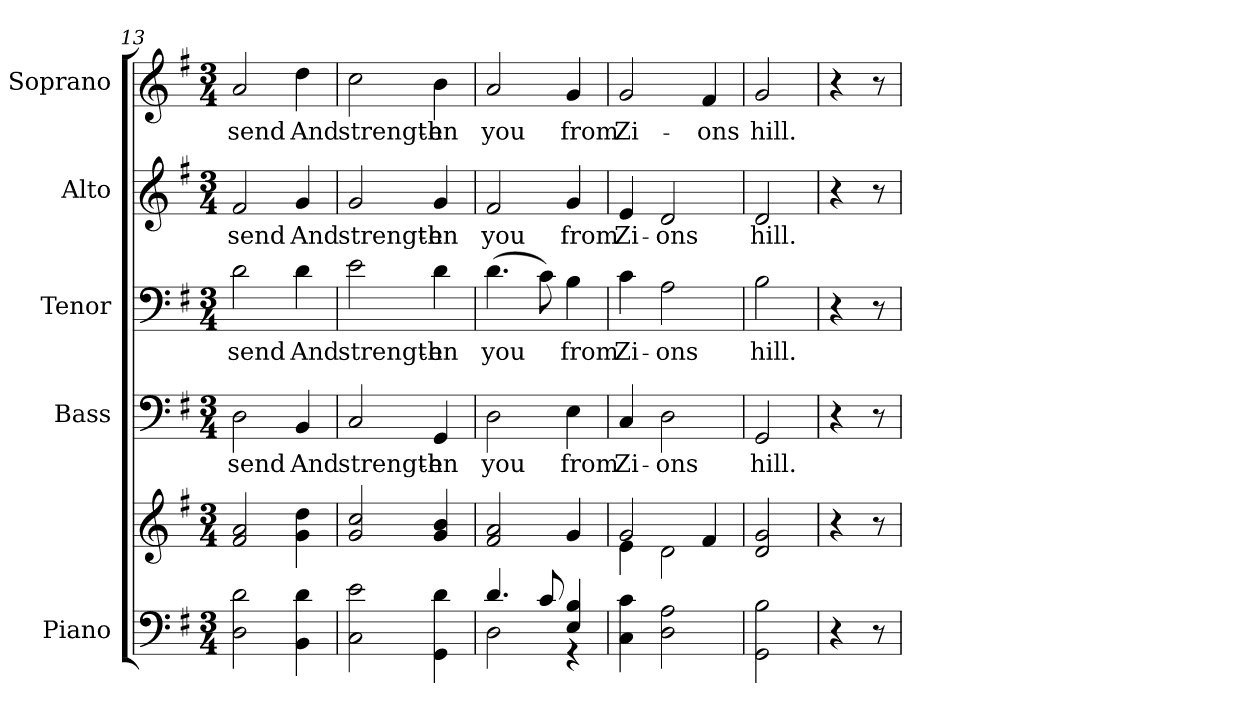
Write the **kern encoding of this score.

**kern	**kern	**kern	**text	**kern	**text	**kern	**text	**kern	**text
*part5	*part5	*part4	*part4	*part3	*part3	*part2	*part2	*part1	*part1
*staff6	*staff5	*staff4	*staff4	*staff3	*staff3	*staff2	*staff2	*staff1	*staff1
*I"Piano	*	*I"Bass	*	*I"Tenor	*	*I"Alto	*	*I"Soprano	*
*I'Pno.	*	*I'B.	*	*I'T.	*	*I'A.	*	*I'S.	*
*clefF4	*clefG2	*clefF4	*	*clefF4	*	*clefG2	*	*clefG2	*
*k[f#]	*k[f#]	*k[f#]	*	*k[f#]	*	*k[f#]	*	*k[f#]	*
*G:	*G:	*G:	*	*G:	*	*G:	*	*G:	*
*M3/4	*M3/4	*M3/4	*	*M3/4	*	*M3/4	*	*M3/4	*
=13	=13	=13	=13	=13	=13	=13	=13	=13	=13
!	!	!	!LO:LY:b:color=#000000	!	!	!	!	!	!
!	!	!	!	!	!LO:LY:b:color=#000000	!	!	!	!
!	!	!	!	!	!	!	!LO:LY:b:color=#000000	!	!
!	!	!	!	!	!	!	!	!	!LO:LY:b:color=#000000
2Di\ 2di	2f#i/ 2ai	2Di\	send	2di\	send	2f#i/	send	2ai/	send
!	!	!	!LO:LY:b:color=#000000	!	!	!	!	!	!
!	!	!	!	!	!LO:LY:b:color=#000000	!	!	!	!
!	!	!	!	!	!	!	!LO:LY:b:color=#000000	!	!
!	!	!	!	!	!	!	!	!	!LO:LY:b:color=#000000
4BBi\ 4di	4gi\ 4ddi	4BBi/	And	4di\	And	4gi/	And	4ddi\	And
!!LO:PB:g=z
=14	=14	=14	=14	=14	=14	=14	=14	=14	=14
!	!	!	!LO:LY:b:color=#000000	!	!	!	!	!	!
!	!	!	!	!	!LO:LY:b:color=#000000	!	!	!	!
!	!	!	!	!	!	!	!LO:LY:b:color=#000000	!	!
!	!	!	!	!	!	!	!	!	!LO:LY:b:color=#000000
2Ci\ 2ei	2gi/ 2cci	2Ci/	strength-	2ei\	strength-	2gi/	strength-	2cci\	strength-
!	!	!	!LO:LY:b:color=#000000	!	!	!	!	!	!
!	!	!	!	!	!LO:LY:b:color=#000000	!	!	!	!
!	!	!	!	!	!	!	!LO:LY:b:color=#000000	!	!
!	!	!	!	!	!	!	!	!	!LO:LY:b:color=#000000
4GGi\ 4di	4gi/ 4bi	4GGi/	-en	4di\	-en	4gi/	-en	4bi\	-en
=15	=15	=15	=15	=15	=15	=15	=15	=15	=15
*^	*	*	*	*	*	*	*	*	*
!	!	!	!	!LO:LY:b:color=#000000	!	!	!	!	!	!
!	!	!	!	!	!	!LO:LY:b:color=#000000	!	!	!	!
!	!	!	!	!	!	!	!	!LO:LY:b:color=#000000	!	!
!	!	!	!	!	!	!	!	!	!	!LO:LY:b:color=#000000
4.di/	2Di\	2f#i/ 2ai	2Di\	you	(4.di\	you	2f#i/	you	2ai/	you
8ci/	.	.	.	.	8ci\)	.	.	.	.	.
!	!	!	!	!LO:LY:b:color=#000000	!	!	!	!	!	!
!	!	!	!	!	!	!LO:LY:b:color=#000000	!	!	!	!
!	!	!	!	!	!	!	!	!LO:LY:b:color=#000000	!	!
!	!	!	!	!	!	!	!	!	!	!LO:LY:b:color=#000000
4Ei/ 4Bi	4r	4gi/	4Ei\	from	4Bi\	from	4gi/	from	4gi/	from
*v	*v	*	*	*	*	*	*	*	*	*
!!LO:PB:g=z
=16	=16	=16	=16	=16	=16	=16	=16	=16	=16
*	*^	*	*	*	*	*	*	*	*
*^	*	*	*	*	*	*	*	*	*	*
!	!	!	!	!	!LO:LY:b:color=#000000	!	!	!	!	!	!
*v	*v	*	*	*	*	*	*	*	*	*	*
*^	*	*	*	*	*	*	*	*	*	*
!	!	!	!	!	!	!	!LO:LY:b:color=#000000	!	!	!	!
*v	*v	*	*	*	*	*	*	*	*	*	*
*^	*	*	*	*	*	*	*	*	*	*
!	!	!	!	!	!	!	!	!	!LO:LY:b:color=#000000	!	!
*v	*v	*	*	*	*	*	*	*	*	*	*
*^	*	*	*	*	*	*	*	*	*	*
!	!	!	!	!	!	!	!	!	!	!	!LO:LY:b:color=#000000
*v	*v	*	*	*	*	*	*	*	*	*	*
4Ci\ 4ci	2gi/	4ei\	4Ci/	Zi-	4ci\	Zi-	4ei/	Zi-	2gi/	Zi-
!	!	!	!	!LO:LY:b:color=#000000	!	!	!	!	!	!
!	!	!	!	!	!	!LO:LY:b:color=#000000	!	!	!	!
!	!	!	!	!	!	!	!	!LO:LY:b:color=#000000	!	!
2Di\ 2Ai	.	2di\	2Di\	-ons	2Ai\	-ons	2di/	-ons	.	.
!	!	!	!	!	!	!	!	!	!	!LO:LY:b:color=#000000
.	4f#i/	.	.	.	.	.	.	.	4f#i/	-ons
*	*v	*v	*	*	*	*	*	*	*	*
=17	=17	=17	=17	=17	=17	=17	=17	=17	=17
!	!	!	!LO:LY:b:color=#000000	!	!	!	!	!	!
!	!	!	!	!	!LO:LY:b:color=#000000	!	!	!	!
!	!	!	!	!	!	!	!LO:LY:b:color=#000000	!	!
!	!	!	!	!	!	!	!	!	!LO:LY:b:color=#000000
2GGi\ 2Bi	2di/ 2gi	2GGi/	hill.	2Bi\	hill.	2di/	hill.	2gi/	hill.
!!LO:PB:g=z
=18	=18	=18	=18	=18	=18	=18	=18	=18	=18
4r	4r	4r	.	4r	.	4r	.	4r	.
8r	8r	8r	.	8r	.	8r	.	8r	.
=	=	=	=	=	=	=	=	=	=
*-	*-	*-	*-	*-	*-	*-	*-	*-	*-
